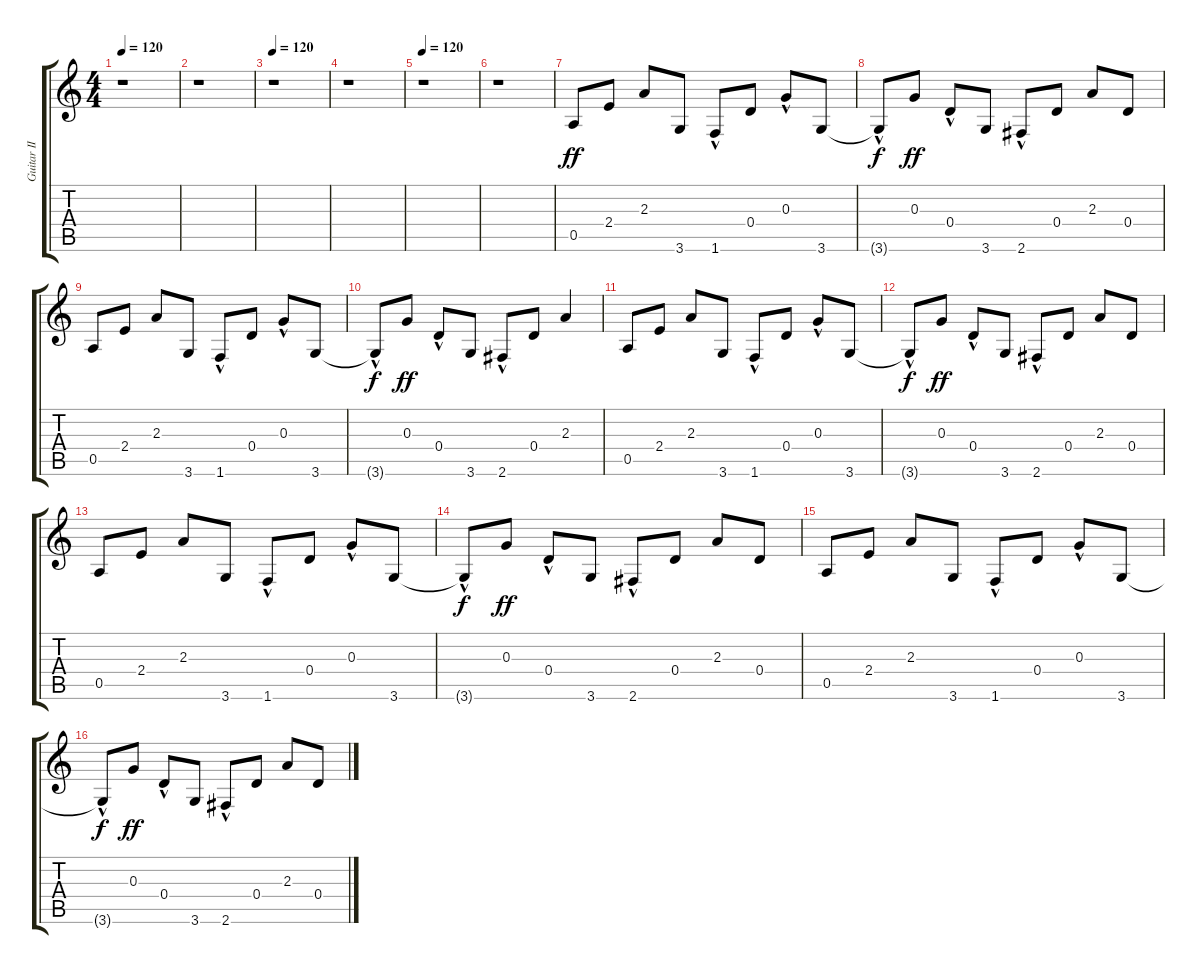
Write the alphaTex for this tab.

\track ("Guitar II" "Guitar II") {instrument acousticguitarsteel}
\staff {score tabs}
\tuning (E4 B3 G3 D3 A2 E2) {hide}
\ts (4 4)
\tempo 120
\clef g2
\ks c
r.1{dy ff instrument acousticguitarsteel} |
r.1 |
\tempo 120
r.1 |
r.1 |
\tempo 120
r.1 |
r.1 |
0.5.8 2.4.8 2.3.8 3.6.8 1.6{hac}.8 0.4.8 0.3{hac}.8 3.6.8 |
3.6{hac t}.8{dy f} 0.3.8{dy ff} 0.4{hac}.8 3.6.8 2.6{hac}.8 0.4.8 2.3.8 0.4.8 |
0.5.8 2.4.8 2.3.8 3.6.8 1.6{hac}.8 0.4.8 0.3{hac}.8 3.6.8 |
3.6{hac t}.8{dy f} 0.3.8{dy ff} 0.4{hac}.8 3.6.8 2.6{hac}.8 0.4.8 2.3.4 |
0.5.8 2.4.8 2.3.8 3.6.8 1.6{hac}.8 0.4.8 0.3{hac}.8 3.6.8 |
3.6{hac t}.8{dy f} 0.3.8{dy ff} 0.4{hac}.8 3.6.8 2.6{hac}.8 0.4.8 2.3.8 0.4.8 |
0.5.8 2.4.8 2.3.8 3.6.8 1.6{hac}.8 0.4.8 0.3{hac}.8 3.6.8 |
3.6{hac t}.8{dy f} 0.3.8{dy ff} 0.4{hac}.8 3.6.8 2.6{hac}.8 0.4.8 2.3.8 0.4.8 |
0.5.8 2.4.8 2.3.8 3.6.8 1.6{hac}.8 0.4.8 0.3{hac}.8 3.6.8 |
3.6{hac t}.8{dy f} 0.3.8{dy ff} 0.4{hac}.8 3.6.8 2.6{hac}.8 0.4.8 2.3.8 0.4.8
